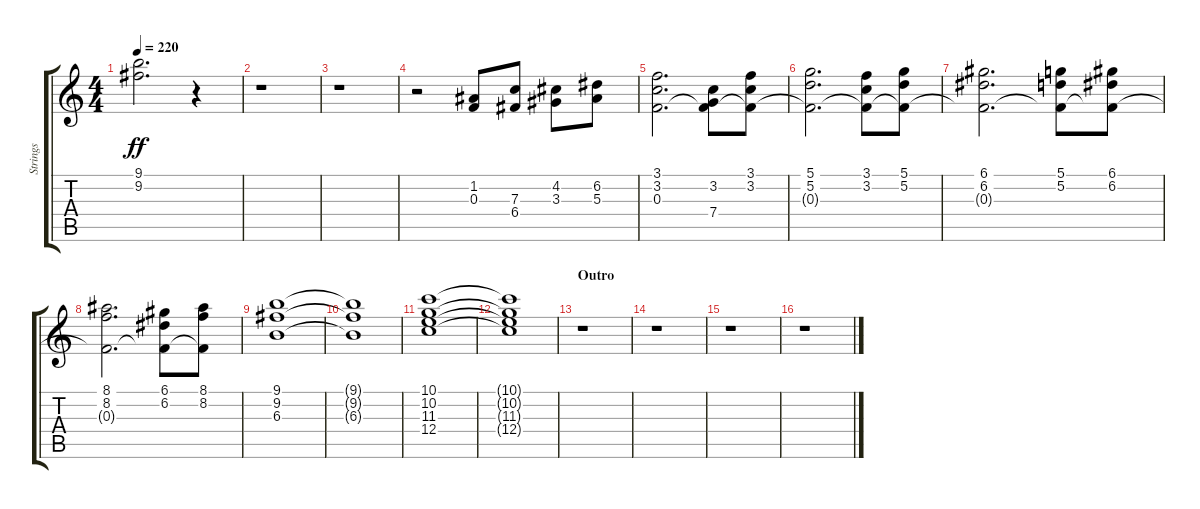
\track ("Strings" "Strings") {instrument electricguitarclean}
\staff {score tabs}
\tuning (D4 A3 F3 C3 G2 C2) {hide}
\ts (4 4)
\tempo 220
\clef g2
\ks aminor
(9.1 9.2).2{d dy ff} r.4 |
r.1 |
r.1 |
r.2 (1.2 0.3).8 (7.3 6.4).8 (4.2 3.3).8 (6.2 5.3).8 |
(3.1 3.2 0.3).2{d} (3.2 0.3{t} 7.4).8 (3.1 3.2 0.3{t}).8 |
(5.1 5.2 0.3{t}).2{d} (3.1 3.2 0.3{t}).8 (5.1 5.2 0.3{t}).8 |
(6.1 6.2 0.3{t}).2{d} (5.1 5.2 0.3{t}).8 (6.1 6.2 0.3{t}).8 |
(8.1 8.2 0.3{t}).2{d} (6.1 6.2 0.3{t}).8 (8.1 8.2 0.3{t}).8 |
(9.1 9.2 6.3).1 |
(9.1{t} 9.2{t} 6.3{t}).1 |
(10.1 10.2 11.3 12.4).1 |
(10.1{t} 10.2{t} 11.3{t} 12.4{t}).1 |
\section ("" "Outro")
r.1 |
r.1 |
r.1 |
r.1
